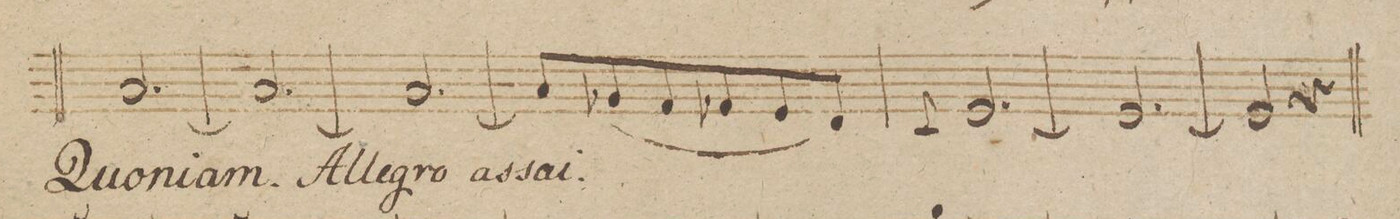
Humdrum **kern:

**kern	**dynam
*I"Viola.	*
*clefC3	*
*k[b-e-]	*
*met(c)	*
*M3/4	*
[<2.B-/	.
=123	=123
2.B-/_<	.
=124	=124
2.B-/_<	.
=125	=125
8B-/L]	.
(<8A-X/	.
8G/	.
8G-X/	.
8F/	.
8E-/J)	.
=126	=126
8qqD/	.
[<2.F/	.
=127	=127
2.F/_<	.
=128	=128
2F/]	.
4r	.
=129||	=129||
*-	*-
